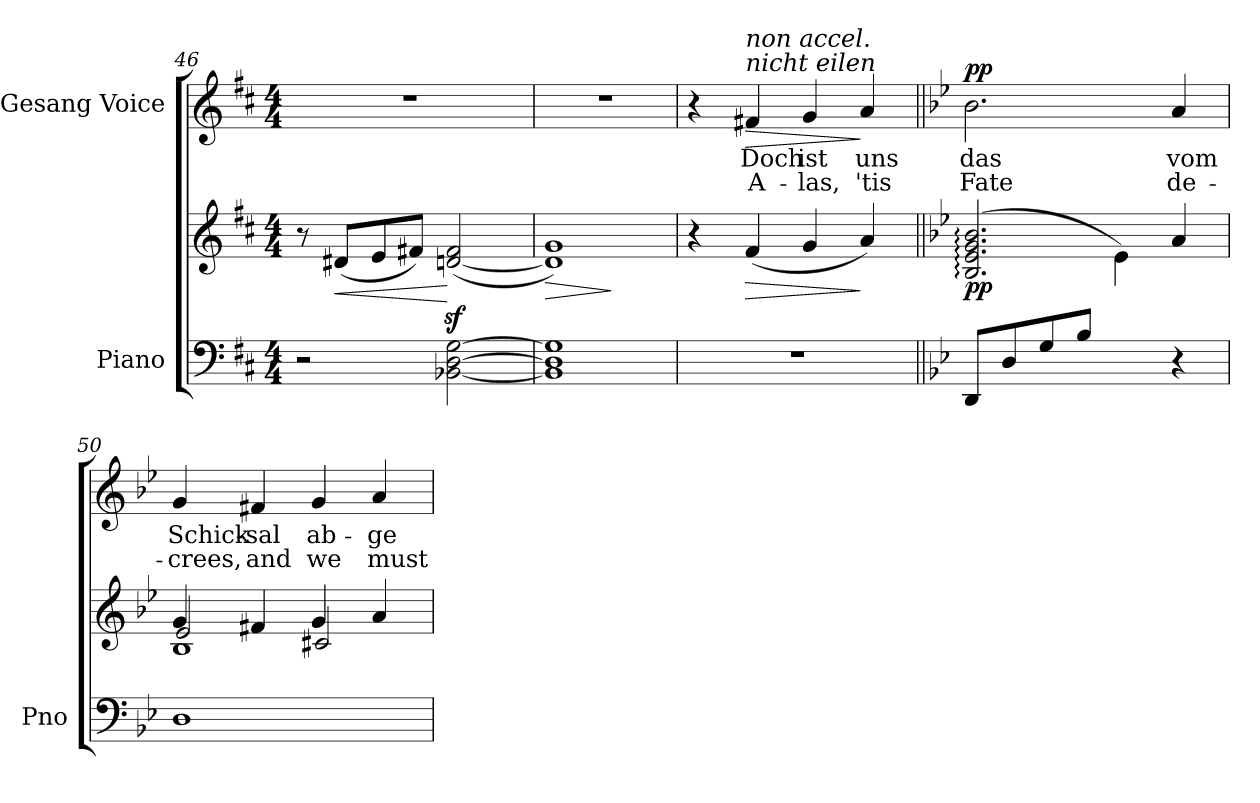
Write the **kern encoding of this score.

**kern	**kern	**dynam	**kern	**text	**text	**dynam
*part2	*part2	*part2	*part1	*part1	*part1	*part1
*staff3	*staff2	*staff2/3	*staff1	*staff1	*staff1	*staff1
*I"Piano	*	*	*I"Gesang Voice	*	*	*
*I'Pno	*	*	*	*	*	*
*clefF4	*clefG2	*	*clefG2	*	*	*
*k[f#c#]	*k[f#c#]	*	*k[f#c#]	*	*	*
*M4/4	*M4/4	*	*M4/4	*	*	*
=46	=46	=46	=46	=46	=46	=46
2r	8r	.	1r	.	.	.
!	!	!LO:HP:b	!	!	!	!
.	(8d#X/L	<	.	.	.	.
.	8e/	.	.	.	.	.
.	8f#X/J)	.	.	.	.	.
[2BB-X\ [2D\ [2G\	([2dn/z< 2f#/z<	[	.	.	.	.
!!LO:LB:g=z
=47	=47	=47	=47	=47	=47	=47
!	!	!LO:HP:b	!	!	!	!
1BB-] 1D] 1G]	1d] 1g)	>	1r	.	.	.
.	.	]	.	.	.	.
=48	=48	=48	=48	=48	=48	=48
1r	4r	.	4r	.	.	.
!	!	!	!LO:TX:a:i:t=nicht eilen	!	!	!
!	!	!	!LO:TX:a:i:t=non accel.	!	!	!
!	!	!LO:HP:b	!	!LO:LY:b	!LO:LY:b	!LO:HP:b
.	(4f#/	>	4f#X/	Doch	A-	>
!	!	!	!	!LO:LY:b	!LO:LY:b	!
.	4g/	.	4g/	ist	-las,	.
!	!	!	!	!LO:LY:b	!LO:LY:b	!
.	4a/)	]	4a/	uns	'tis	]
=49||	=49||	=49||	=49||	=49||	=49||	=49||
*k[b-e-]	*k[b-e-]	*	*k[b-e-]	*	*	*
*	*^	*	*	*	*	*
!	!	!	!LO:DY:b	!	!LO:LY:b	!LO:LY:b	!LO:DY:a
(8DD/L	(2.B-/: 2.e-/: 2.g/: 2.b-/:	2ryy	pp	2.b-\	das	Fate	pp
8D/	.	.	.	.	.	.	.
8G/	.	.	.	.	.	.	.
8B-/J	.	.	.	.	.	.	.
4ryy	.	4e-\)	.	.	.	.	.
!	!	!	!	!	!LO:LY:b	!LO:LY:b	!
4r	4a/	4ryy	.	4a/	vom	de-	.
=50	=50	=50	=50	=50	=50	=50	=50
*	*	*^	*	*	*	*	*
!	!	!	!	!	!	!LO:LY:b	!LO:LY:b	!
1D	4g/	2e-/	1B-	.	4g/	Schick-	-crees,	.
!	!	!	!	!	!	!LO:LY:b	!LO:LY:b	!
.	4f#X/	.	.	.	4f#X/	-sal	and	.
!	!	!	!	!	!	!LO:LY:b	!LO:LY:b	!
.	4g/	2c#X/	.	.	4g/	ab-	we	.
!	!	!	!	!	!	!LO:LY:b	!LO:LY:b	!
.	4a/)	.	.	.	4a/	-ge-	must	.
*	*v	*v	*v	*	*	*	*	*
=	=	=	=	=	=	=
*-	*-	*-	*-	*-	*-	*-
